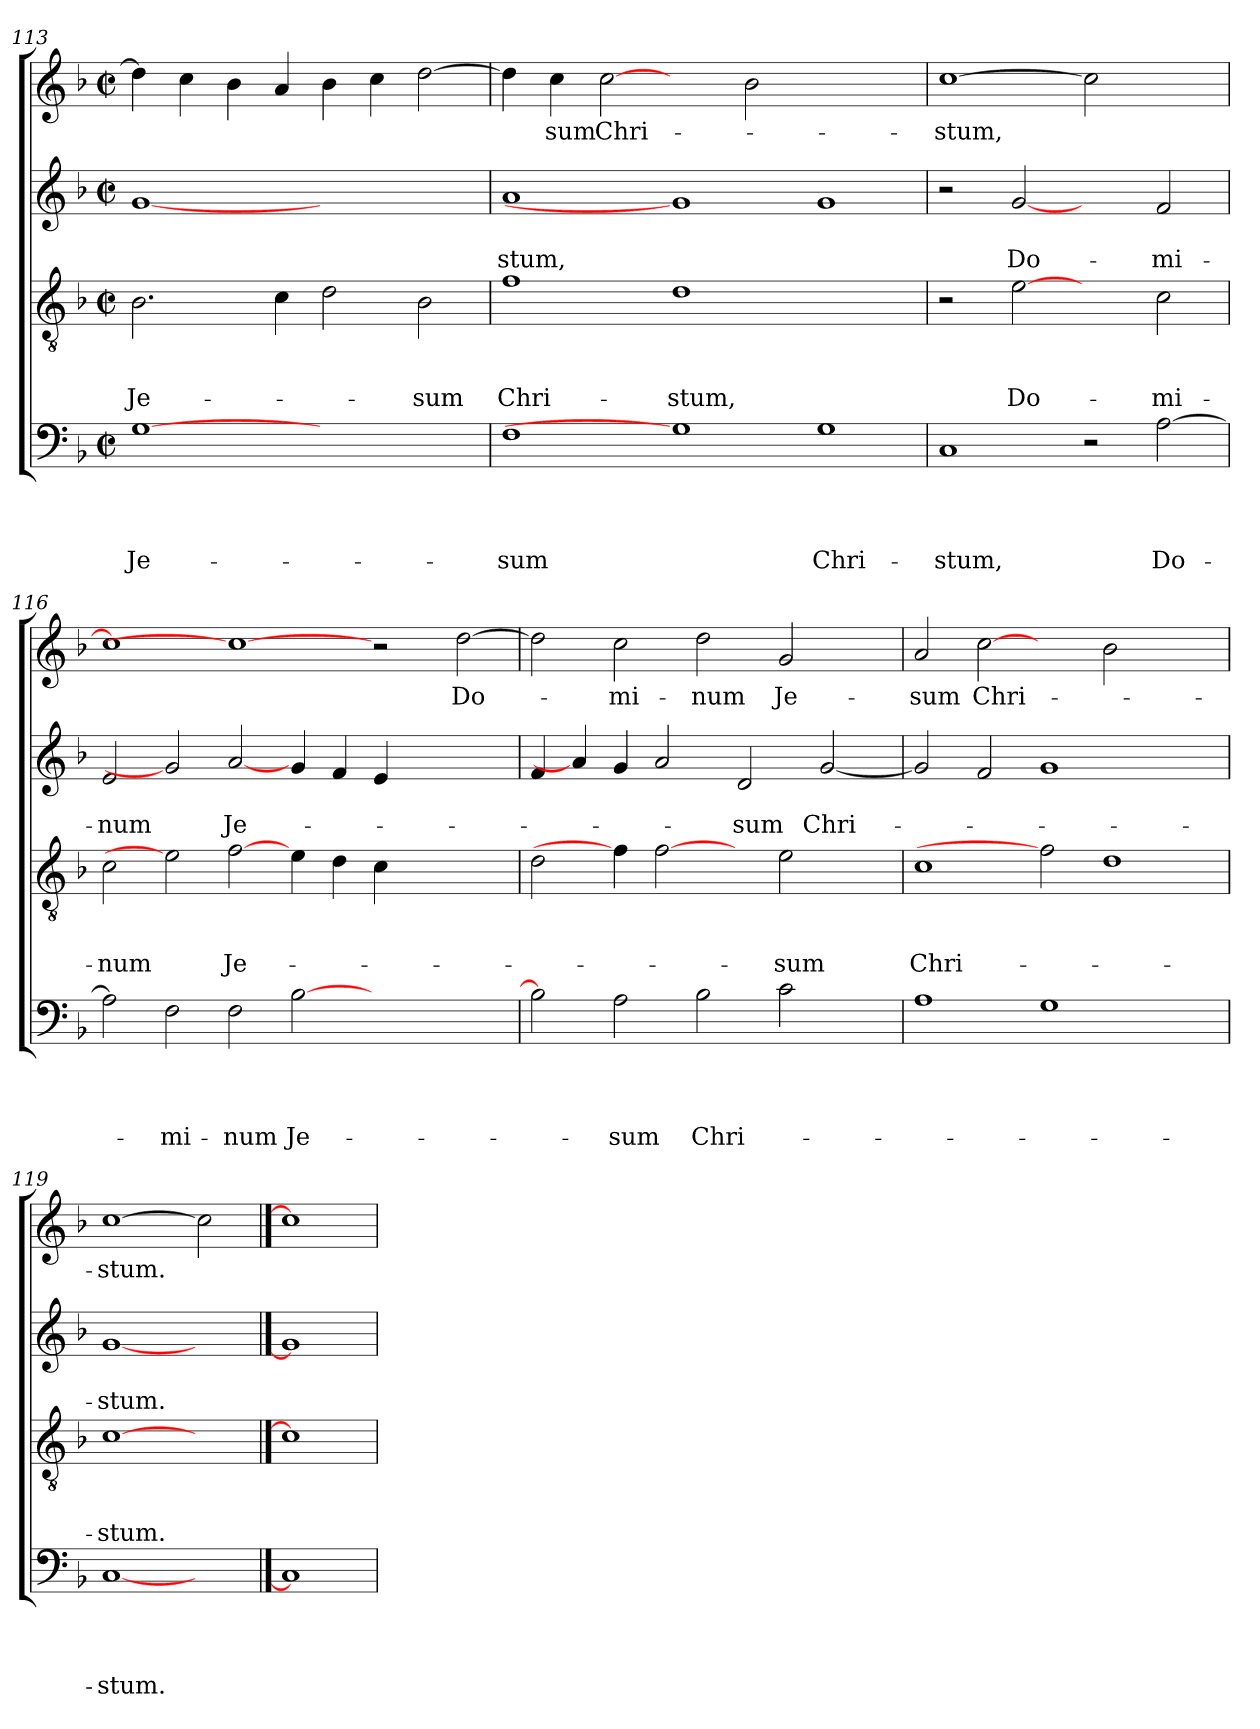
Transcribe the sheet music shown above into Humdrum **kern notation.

**kern	**text	**text	**text	**text	**kern	**text	**text	**text	**kern	**text	**text	**kern	**text
*part4	*part4	*part4	*part4	*part4	*part3	*part3	*part3	*part3	*part2	*part2	*part2	*part1	*part1
*staff4	*staff4	*staff4	*staff4	*staff4	*staff3	*staff3	*staff3	*staff3	*staff2	*staff2	*staff2	*staff1	*staff1
*clefF4	*	*	*	*	*clefGv2	*	*	*	*clefG2	*	*	*clefG2	*
*k[b-]	*	*	*	*	*k[b-]	*	*	*	*k[b-]	*	*	*k[b-]	*
*F:	*	*	*	*	*F:	*	*	*	*F:	*	*	*F:	*
*M2/2	*	*	*	*	*M2/2	*	*	*	*M2/2	*	*	*M2/2	*
*met(c|)	*	*	*	*	*met(c|)	*	*	*	*met(c|)	*	*	*met(c|)	*
=113	=113	=113	=113	=113	=113	=113	=113	=113	=113	=113	=113	=113	=113
!	!	!	!	!LO:LY:b	!	!	!	!LO:LY:b	!	!	!	!	!
[1G	.	.	.	Je-	2.B-\	.	.	Je-	[1g	.	.	4dd\]	.
.	.	.	.	.	.	.	.	.	.	.	.	4cc\	.
.	.	.	.	.	.	.	.	.	.	.	.	4b-\	.
.	.	.	.	.	4c\	.	.	.	.	.	.	4a/	.
1ryy	.	.	.	.	2d\	.	.	.	1ryy	.	.	4b-\	.
.	.	.	.	.	.	.	.	.	.	.	.	4cc\	.
!	!	!	!	!	!	!	!	!LO:LY:b	!	!	!	!	!
.	.	.	.	.	2B-\	.	.	-sum	.	.	.	[2dd\	.
!!LO:LB:g=z
=114	=114	=114	=114	=114	=114	=114	=114	=114	=114	=114	=114	=114	=114
!	!	!	!	!LO:LY:b	!	!	!	!LO:LY:b	!	!	!LO:LY:b	!	!
1F	.	.	.	-sum	1f	.	.	Chri-	1a	.	-stum,	4dd\]	.
!	!	!	!	!	!	!	!	!	!	!	!	!	!LO:LY:b
.	.	.	.	.	.	.	.	.	.	.	.	4cc\	-sum
!	!	!	!	!	!	!	!	!	!	!	!	!	!LO:LY:b
.	.	.	.	.	.	.	.	.	.	.	.	[2cc	Chri-
!	!	!	!	!	!	!	!	!LO:LY:b	!	!	!	!	!
1G]	.	.	.	.	1d	.	.	-stum,	1g]	.	.	2ryy	.
.	.	.	.	.	.	.	.	.	.	.	.	2b-\	.
!	!	!	!	!LO:LY:b	!	!	!	!	!	!	!	!	!
1G	.	.	.	Chri-	1ryy	.	.	.	1g	.	.	1ryy	.
=115	=115	=115	=115	=115	=115	=115	=115	=115	=115	=115	=115	=115	=115
!	!	!	!	!LO:LY:b	!	!	!	!	!	!	!	!	!LO:LY:b
1C	.	.	.	-stum,	2r	.	.	.	2r	.	.	[1cc	-stum,
!	!	!	!	!	!	!	!	!LO:LY:b	!	!	!LO:LY:b	!	!
.	.	.	.	.	[2e	.	.	Do-	[2g	.	Do-	.	.
2r	.	.	.	.	2ryy	.	.	.	2ryy	.	.	2cc]	.
!	!	!	!	!LO:LY:b	!	!	!	!LO:LY:b	!	!	!LO:LY:b	!	!
[2A\	.	.	.	Do-	2c\	.	.	-mi-	2f/	.	-mi-	2ryy	.
=116	=116	=116	=116	=116	=116	=116	=116	=116	=116	=116	=116	=116	=116
!	!	!	!	!	!	!	!	!LO:LY:b	!	!	!LO:LY:b	!	!
2A\]	.	.	.	.	2c\	.	.	-num	2e/	.	-num	1cc]	.
!	!	!	!	!LO:LY:b	!	!	!	!	!	!	!	!	!
2F\	.	.	.	-mi-	2e]	.	.	.	2g]	.	.	.	.
!	!	!	!	!LO:LY:b	!	!	!	!LO:LY:b	!	!	!LO:LY:b	!	!
2F\	.	.	.	-num	[2f\	.	.	Je-	[2a/	.	Je-	1cc_	.
!	!	!	!	!LO:LY:b	!	!	!	!	!	!	!	!	!
[2B-\	.	.	.	Je-	4e\	.	.	.	4g/	.	.	.	.
.	.	.	.	.	4d\	.	.	.	4f/	.	.	.	.
1ryy	.	.	.	.	4c\	.	.	.	4e/	.	.	2r	.
.	.	.	.	.	2.ryy	.	.	.	2.ryy	.	.	.	.
!	!	!	!	!	!	!	!	!	!	!	!	!	!LO:LY:b
.	.	.	.	.	.	.	.	.	.	.	.	[2dd\	Do-
=117	=117	=117	=117	=117	=117	=117	=117	=117	=117	=117	=117	=117	=117
2B-\]	.	.	.	.	2d\	.	.	.	4f/	.	.	2dd\]	.
.	.	.	.	.	.	.	.	.	4a/]	.	.	.	.
!	!	!	!	!LO:LY:b	!	!	!	!	!	!	!	!	!LO:LY:b
2A\	.	.	.	-sum	4f\]	.	.	.	4g/	.	.	2cc\	-mi-
.	.	.	.	.	[2f	.	.	.	2a/	.	.	.	.
!	!	!	!	!LO:LY:b	!	!	!	!	!	!	!	!	!LO:LY:b
2B-\	.	.	.	Chri-	.	.	.	.	.	.	.	2dd\	-num
!	!	!	!	!	!	!	!	!	!	!	!LO:LY:b	!	!
.	.	.	.	.	4ryy	.	.	.	2d/	.	-sum	.	.
!	!	!	!	!	!	!	!	!LO:LY:b	!	!	!	!	!LO:LY:b
2c\	.	.	.	.	2e\	.	.	-sum	.	.	.	2g/	Je-
!	!	!	!	!	!	!	!	!	!	!	!LO:LY:b	!	!
.	.	.	.	.	.	.	.	.	[2g/	.	Chri-	.	.
4ryy	.	.	.	.	4ryy	.	.	.	.	.	.	4ryy	.
=118	=118	=118	=118	=118	=118	=118	=118	=118	=118	=118	=118	=118	=118
!	!	!	!	!	!	!	!	!LO:LY:b	!	!	!	!	!LO:LY:b
1A	.	.	.	.	1c	.	.	Chri-	2g/]	.	.	2a/	-sum
!	!	!	!	!	!	!	!	!	!	!	!	!	!LO:LY:b
.	.	.	.	.	.	.	.	.	2f/	.	.	[2cc	Chri-
1G	.	.	.	.	2f]	.	.	.	1g	.	.	2ryy	.
.	.	.	.	.	1d	.	.	.	.	.	.	2b-\	.
2ryy	.	.	.	.	.	.	.	.	2ryy	.	.	2ryy	.
=119	=119	=119	=119	=119	=119	=119	=119	=119	=119	=119	=119	=119	=119
!	!	!	!	!LO:LY:b	!	!	!	!LO:LY:b	!	!	!LO:LY:b	!	!LO:LY:b
[1C	.	.	.	-stum.	[1c	.	.	-stum.	[1g	.	-stum.	[1cc	-stum.
2ryy	.	.	.	.	2ryy	.	.	.	2ryy	.	.	2cc]	.
==120	==120	==120	==120	==120	==120	==120	==120	==120	==120	==120	==120	==120	==120
1C]	.	.	.	.	1c]	.	.	.	1g]	.	.	1cc]	.
=	=	=	=	=	=	=	=	=	=	=	=	=	=
*-	*-	*-	*-	*-	*-	*-	*-	*-	*-	*-	*-	*-	*-
